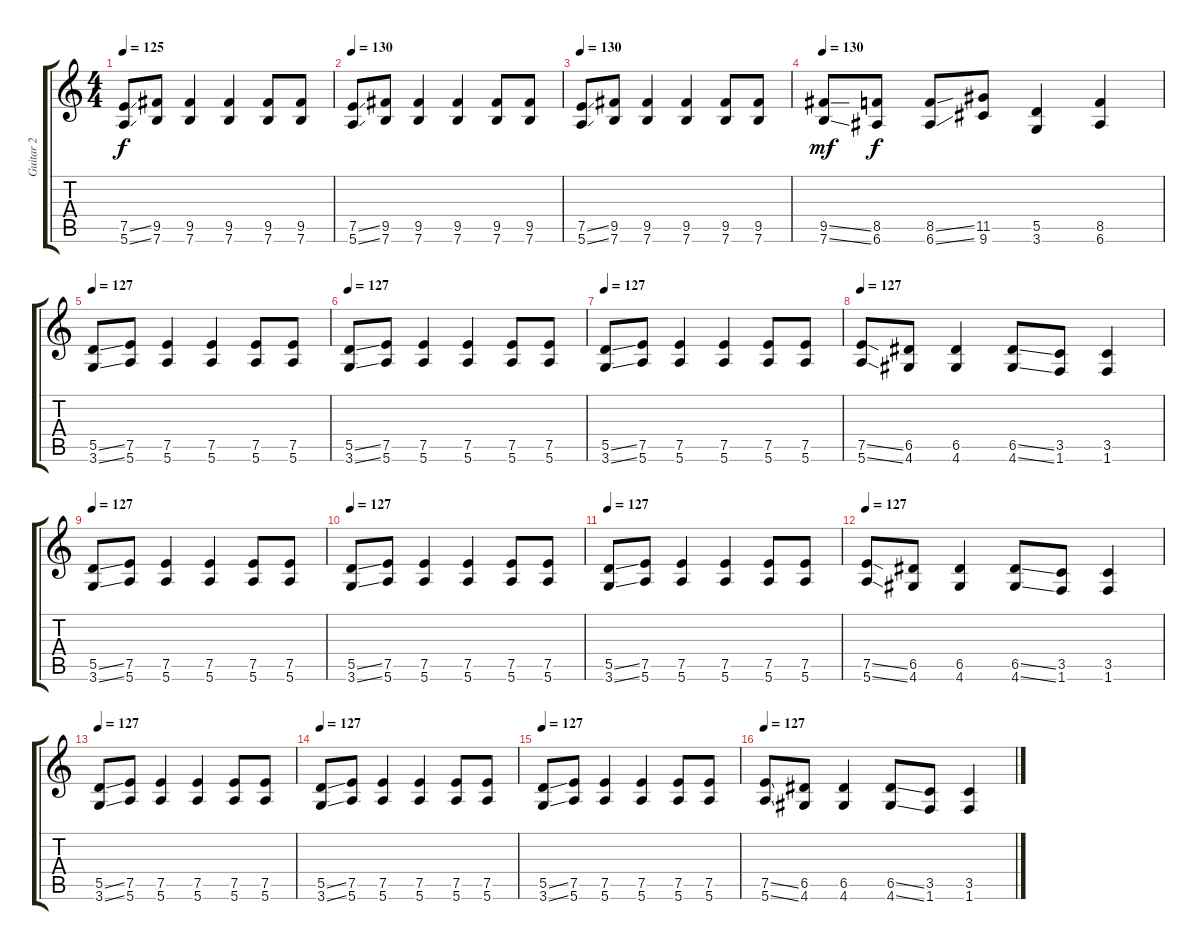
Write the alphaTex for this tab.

\track ("Guitar 2" "Guitar 2") {instrument distortionguitar}
\staff {score tabs}
\tuning (E4 B3 G3 D3 A2 E2) {hide}
\ts (4 4)
\tempo 127
\tempo 125
\clef g2
\ks c
(7.5{ss} 5.6{ss}).8{dy f} (9.5 7.6).8 (9.5 7.6).4 (9.5 7.6).4 (9.5 7.6).8 (9.5 7.6).8 |
\tempo 130
(7.5{ss} 5.6{ss}).8 (9.5 7.6).8 (9.5 7.6).4 (9.5 7.6).4 (9.5 7.6).8 (9.5 7.6).8 |
\tempo 130
(7.5{ss} 5.6{ss}).8 (9.5 7.6).8 (9.5 7.6).4 (9.5 7.6).4 (9.5 7.6).8 (9.5 7.6).8 |
\tempo 130
(9.5{ss} 7.6{ss}).8{dy mf} (8.5 6.6).8{dy f} (8.5{ss} 6.6{ss}).8 (11.5 9.6).8 (5.5 3.6).4 (8.5 6.6).4 |
\tempo 130
\tempo 127
(5.5{ss} 3.6{ss}).8 (7.5 5.6).8 (7.5 5.6).4 (7.5 5.6).4 (7.5 5.6).8 (7.5 5.6).8 |
\tempo 130
\tempo 127
(5.5{ss} 3.6{ss}).8 (7.5 5.6).8 (7.5 5.6).4 (7.5 5.6).4 (7.5 5.6).8 (7.5 5.6).8 |
\tempo 130
\tempo 127
(5.5{ss} 3.6{ss}).8 (7.5 5.6).8 (7.5 5.6).4 (7.5 5.6).4 (7.5 5.6).8 (7.5 5.6).8 |
\tempo 130
\tempo 127
(7.5{ss} 5.6{ss}).8 (6.5 4.6).8 (6.5 4.6).4 (6.5{ss} 4.6{ss}).8 (3.5 1.6).8 (3.5 1.6).4 |
\tempo 130
\tempo 127
(5.5{ss} 3.6{ss}).8 (7.5 5.6).8 (7.5 5.6).4 (7.5 5.6).4 (7.5 5.6).8 (7.5 5.6).8 |
\tempo 130
\tempo 127
(5.5{ss} 3.6{ss}).8 (7.5 5.6).8 (7.5 5.6).4 (7.5 5.6).4 (7.5 5.6).8 (7.5 5.6).8 |
\tempo 130
\tempo 127
(5.5{ss} 3.6{ss}).8 (7.5 5.6).8 (7.5 5.6).4 (7.5 5.6).4 (7.5 5.6).8 (7.5 5.6).8 |
\tempo 130
\tempo 127
(7.5{ss} 5.6{ss}).8 (6.5 4.6).8 (6.5 4.6).4 (6.5{ss} 4.6{ss}).8 (3.5 1.6).8 (3.5 1.6).4 |
\tempo 130
\tempo 127
(5.5{ss} 3.6{ss}).8 (7.5 5.6).8 (7.5 5.6).4 (7.5 5.6).4 (7.5 5.6).8 (7.5 5.6).8 |
\tempo 130
\tempo 127
(5.5{ss} 3.6{ss}).8 (7.5 5.6).8 (7.5 5.6).4 (7.5 5.6).4 (7.5 5.6).8 (7.5 5.6).8 |
\tempo 130
\tempo 127
(5.5{ss} 3.6{ss}).8 (7.5 5.6).8 (7.5 5.6).4 (7.5 5.6).4 (7.5 5.6).8 (7.5 5.6).8 |
\tempo 130
\tempo 127
(7.5{ss} 5.6{ss}).8 (6.5 4.6).8 (6.5 4.6).4 (6.5{ss} 4.6{ss}).8 (3.5 1.6).8 (3.5 1.6).4
